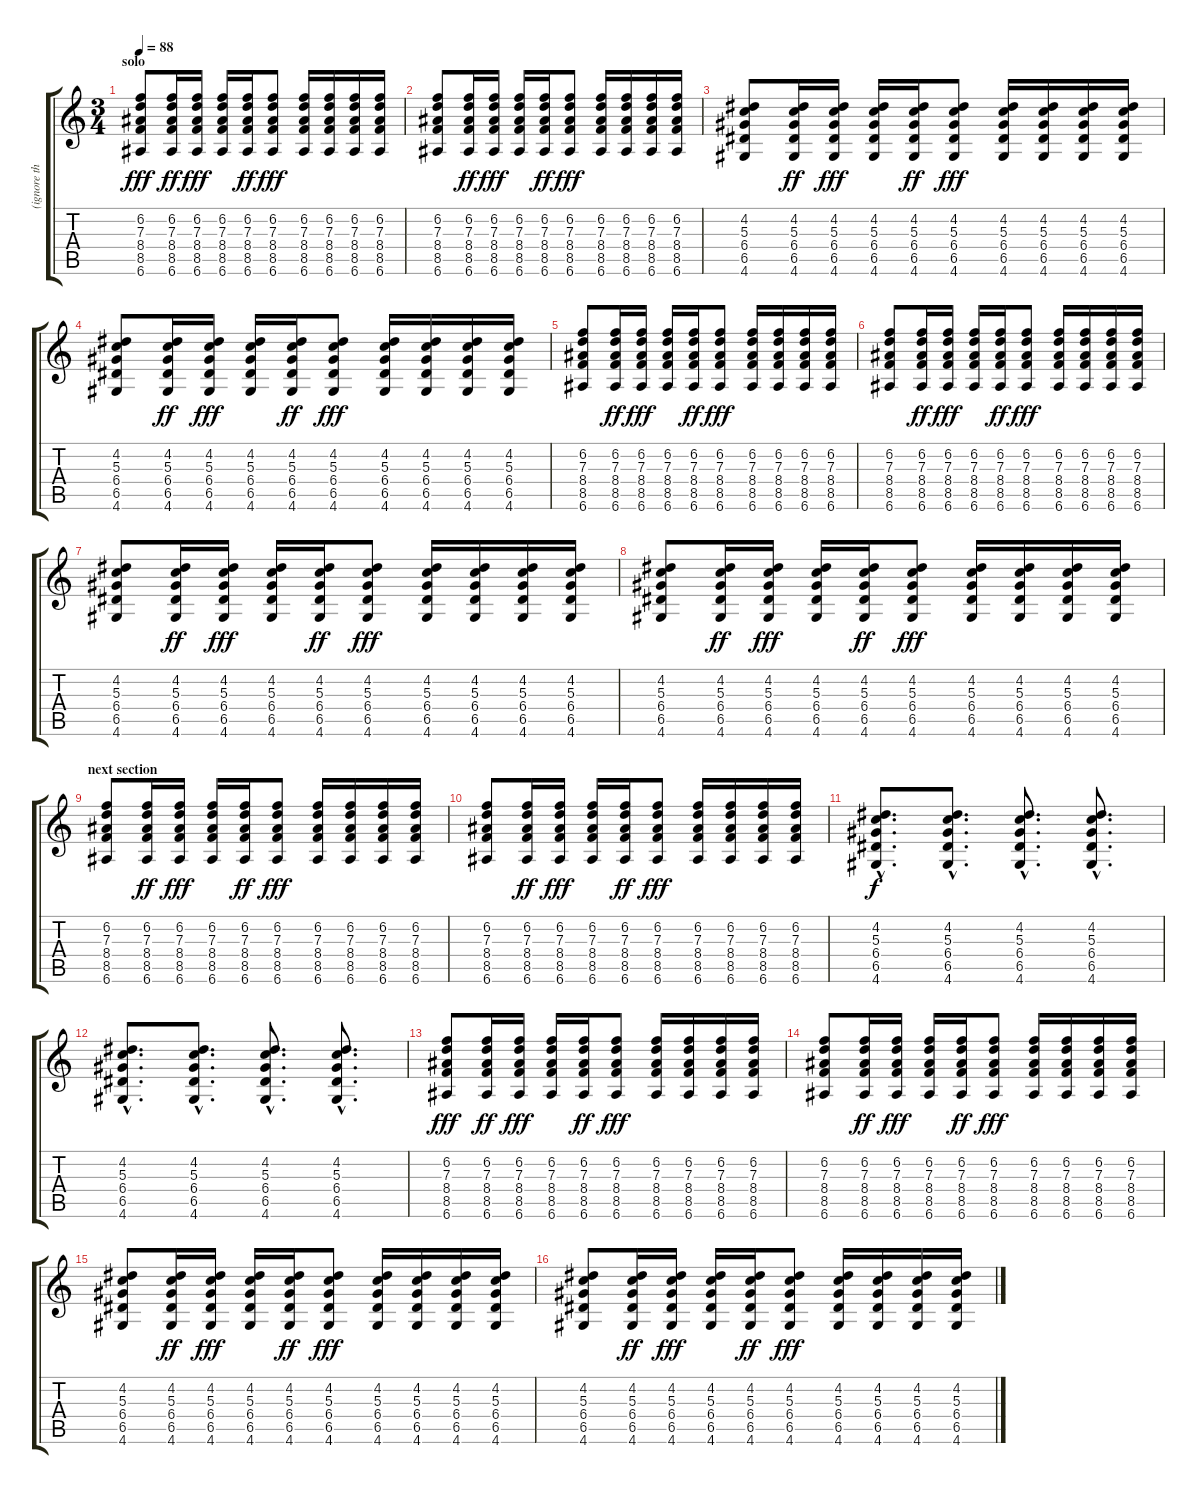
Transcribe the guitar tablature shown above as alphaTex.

\track ("(ignore this)" "(ignore th") {instrument electricguitarjazz}
\staff {score tabs}
\tuning (E4 B3 G3 D3 A2 E2) {hide}
\ts (3 4)
\section ("" "solo")
\tempo 88
\clef g2
\ks c
(6.2 7.3 8.4 8.5 6.6).8{dy fff volume 8} (6.2 7.3 8.4 8.5 6.6).16{dy ff} (6.2 7.3 8.4 8.5 6.6).16{dy fff} (6.2 7.3 8.4 8.5 6.6).16 (6.2 7.3 8.4 8.5 6.6).16{dy ff} (6.2 7.3 8.4 8.5 6.6).8{dy fff} (6.2 7.3 8.4 8.5 6.6).16 (6.2 7.3 8.4 8.5 6.6).16 (6.2 7.3 8.4 8.5 6.6).16 (6.2 7.3 8.4 8.5 6.6).16 |
(6.2 7.3 8.4 8.5 6.6).8 (6.2 7.3 8.4 8.5 6.6).16{dy ff} (6.2 7.3 8.4 8.5 6.6).16{dy fff} (6.2 7.3 8.4 8.5 6.6).16 (6.2 7.3 8.4 8.5 6.6).16{dy ff} (6.2 7.3 8.4 8.5 6.6).8{dy fff} (6.2 7.3 8.4 8.5 6.6).16 (6.2 7.3 8.4 8.5 6.6).16 (6.2 7.3 8.4 8.5 6.6).16 (6.2 7.3 8.4 8.5 6.6).16 |
(4.2 5.3 6.4 6.5 4.6).8 (4.2 5.3 6.4 6.5 4.6).16{dy ff} (4.2 5.3 6.4 6.5 4.6).16{dy fff} (4.2 5.3 6.4 6.5 4.6).16 (4.2 5.3 6.4 6.5 4.6).16{dy ff} (4.2 5.3 6.4 6.5 4.6).8{dy fff} (4.2 5.3 6.4 6.5 4.6).16 (4.2 5.3 6.4 6.5 4.6).16 (4.2 5.3 6.4 6.5 4.6).16 (4.2 5.3 6.4 6.5 4.6).16 |
(4.2 5.3 6.4 6.5 4.6).8 (4.2 5.3 6.4 6.5 4.6).16{dy ff} (4.2 5.3 6.4 6.5 4.6).16{dy fff} (4.2 5.3 6.4 6.5 4.6).16 (4.2 5.3 6.4 6.5 4.6).16{dy ff} (4.2 5.3 6.4 6.5 4.6).8{dy fff} (4.2 5.3 6.4 6.5 4.6).16 (4.2 5.3 6.4 6.5 4.6).16 (4.2 5.3 6.4 6.5 4.6).16 (4.2 5.3 6.4 6.5 4.6).16 |
(6.2 7.3 8.4 8.5 6.6).8 (6.2 7.3 8.4 8.5 6.6).16{dy ff} (6.2 7.3 8.4 8.5 6.6).16{dy fff} (6.2 7.3 8.4 8.5 6.6).16 (6.2 7.3 8.4 8.5 6.6).16{dy ff} (6.2 7.3 8.4 8.5 6.6).8{dy fff} (6.2 7.3 8.4 8.5 6.6).16 (6.2 7.3 8.4 8.5 6.6).16 (6.2 7.3 8.4 8.5 6.6).16 (6.2 7.3 8.4 8.5 6.6).16 |
(6.2 7.3 8.4 8.5 6.6).8 (6.2 7.3 8.4 8.5 6.6).16{dy ff} (6.2 7.3 8.4 8.5 6.6).16{dy fff} (6.2 7.3 8.4 8.5 6.6).16 (6.2 7.3 8.4 8.5 6.6).16{dy ff} (6.2 7.3 8.4 8.5 6.6).8{dy fff} (6.2 7.3 8.4 8.5 6.6).16 (6.2 7.3 8.4 8.5 6.6).16 (6.2 7.3 8.4 8.5 6.6).16 (6.2 7.3 8.4 8.5 6.6).16 |
(4.2 5.3 6.4 6.5 4.6).8 (4.2 5.3 6.4 6.5 4.6).16{dy ff} (4.2 5.3 6.4 6.5 4.6).16{dy fff} (4.2 5.3 6.4 6.5 4.6).16 (4.2 5.3 6.4 6.5 4.6).16{dy ff} (4.2 5.3 6.4 6.5 4.6).8{dy fff} (4.2 5.3 6.4 6.5 4.6).16 (4.2 5.3 6.4 6.5 4.6).16 (4.2 5.3 6.4 6.5 4.6).16 (4.2 5.3 6.4 6.5 4.6).16 |
(4.2 5.3 6.4 6.5 4.6).8 (4.2 5.3 6.4 6.5 4.6).16{dy ff} (4.2 5.3 6.4 6.5 4.6).16{dy fff} (4.2 5.3 6.4 6.5 4.6).16 (4.2 5.3 6.4 6.5 4.6).16{dy ff} (4.2 5.3 6.4 6.5 4.6).8{dy fff} (4.2 5.3 6.4 6.5 4.6).16 (4.2 5.3 6.4 6.5 4.6).16 (4.2 5.3 6.4 6.5 4.6).16 (4.2 5.3 6.4 6.5 4.6).16 |
\section ("" "next section")
(6.2 7.3 8.4 8.5 6.6).8{volume 7} (6.2 7.3 8.4 8.5 6.6).16{dy ff} (6.2 7.3 8.4 8.5 6.6).16{dy fff} (6.2 7.3 8.4 8.5 6.6).16 (6.2 7.3 8.4 8.5 6.6).16{dy ff} (6.2 7.3 8.4 8.5 6.6).8{dy fff} (6.2 7.3 8.4 8.5 6.6).16 (6.2 7.3 8.4 8.5 6.6).16 (6.2 7.3 8.4 8.5 6.6).16 (6.2 7.3 8.4 8.5 6.6).16 |
(6.2 7.3 8.4 8.5 6.6).8 (6.2 7.3 8.4 8.5 6.6).16{dy ff} (6.2 7.3 8.4 8.5 6.6).16{dy fff} (6.2 7.3 8.4 8.5 6.6).16 (6.2 7.3 8.4 8.5 6.6).16{dy ff} (6.2 7.3 8.4 8.5 6.6).8{dy fff} (6.2 7.3 8.4 8.5 6.6).16 (6.2 7.3 8.4 8.5 6.6).16 (6.2 7.3 8.4 8.5 6.6).16 (6.2 7.3 8.4 8.5 6.6).16 |
(4.2{hac} 5.3{hac} 6.4{hac} 6.5{hac} 4.6{hac}).8{d dy f} (4.2{hac} 5.3{hac} 6.4{hac} 6.5{hac} 4.6{hac}).8{d} (4.2{hac} 5.3{hac} 6.4{hac} 6.5{hac} 4.6{hac}).8{d} (4.2{hac} 5.3{hac} 6.4{hac} 6.5{hac} 4.6{hac}).8{d} |
(4.2{hac} 5.3{hac} 6.4{hac} 6.5{hac} 4.6{hac}).8{d} (4.2{hac} 5.3{hac} 6.4{hac} 6.5{hac} 4.6{hac}).8{d} (4.2{hac} 5.3{hac} 6.4{hac} 6.5{hac} 4.6{hac}).8{d} (4.2{hac} 5.3{hac} 6.4{hac} 6.5{hac} 4.6{hac}).8{d} |
(6.2 7.3 8.4 8.5 6.6).8{dy fff} (6.2 7.3 8.4 8.5 6.6).16{dy ff} (6.2 7.3 8.4 8.5 6.6).16{dy fff} (6.2 7.3 8.4 8.5 6.6).16 (6.2 7.3 8.4 8.5 6.6).16{dy ff} (6.2 7.3 8.4 8.5 6.6).8{dy fff} (6.2 7.3 8.4 8.5 6.6).16 (6.2 7.3 8.4 8.5 6.6).16 (6.2 7.3 8.4 8.5 6.6).16 (6.2 7.3 8.4 8.5 6.6).16 |
(6.2 7.3 8.4 8.5 6.6).8 (6.2 7.3 8.4 8.5 6.6).16{dy ff} (6.2 7.3 8.4 8.5 6.6).16{dy fff} (6.2 7.3 8.4 8.5 6.6).16 (6.2 7.3 8.4 8.5 6.6).16{dy ff} (6.2 7.3 8.4 8.5 6.6).8{dy fff} (6.2 7.3 8.4 8.5 6.6).16 (6.2 7.3 8.4 8.5 6.6).16 (6.2 7.3 8.4 8.5 6.6).16 (6.2 7.3 8.4 8.5 6.6).16 |
(4.2 5.3 6.4 6.5 4.6).8 (4.2 5.3 6.4 6.5 4.6).16{dy ff} (4.2 5.3 6.4 6.5 4.6).16{dy fff} (4.2 5.3 6.4 6.5 4.6).16 (4.2 5.3 6.4 6.5 4.6).16{dy ff} (4.2 5.3 6.4 6.5 4.6).8{dy fff} (4.2 5.3 6.4 6.5 4.6).16 (4.2 5.3 6.4 6.5 4.6).16 (4.2 5.3 6.4 6.5 4.6).16 (4.2 5.3 6.4 6.5 4.6).16 |
(4.2 5.3 6.4 6.5 4.6).8 (4.2 5.3 6.4 6.5 4.6).16{dy ff} (4.2 5.3 6.4 6.5 4.6).16{dy fff} (4.2 5.3 6.4 6.5 4.6).16 (4.2 5.3 6.4 6.5 4.6).16{dy ff} (4.2 5.3 6.4 6.5 4.6).8{dy fff} (4.2 5.3 6.4 6.5 4.6).16 (4.2 5.3 6.4 6.5 4.6).16 (4.2 5.3 6.4 6.5 4.6).16 (4.2 5.3 6.4 6.5 4.6).16
